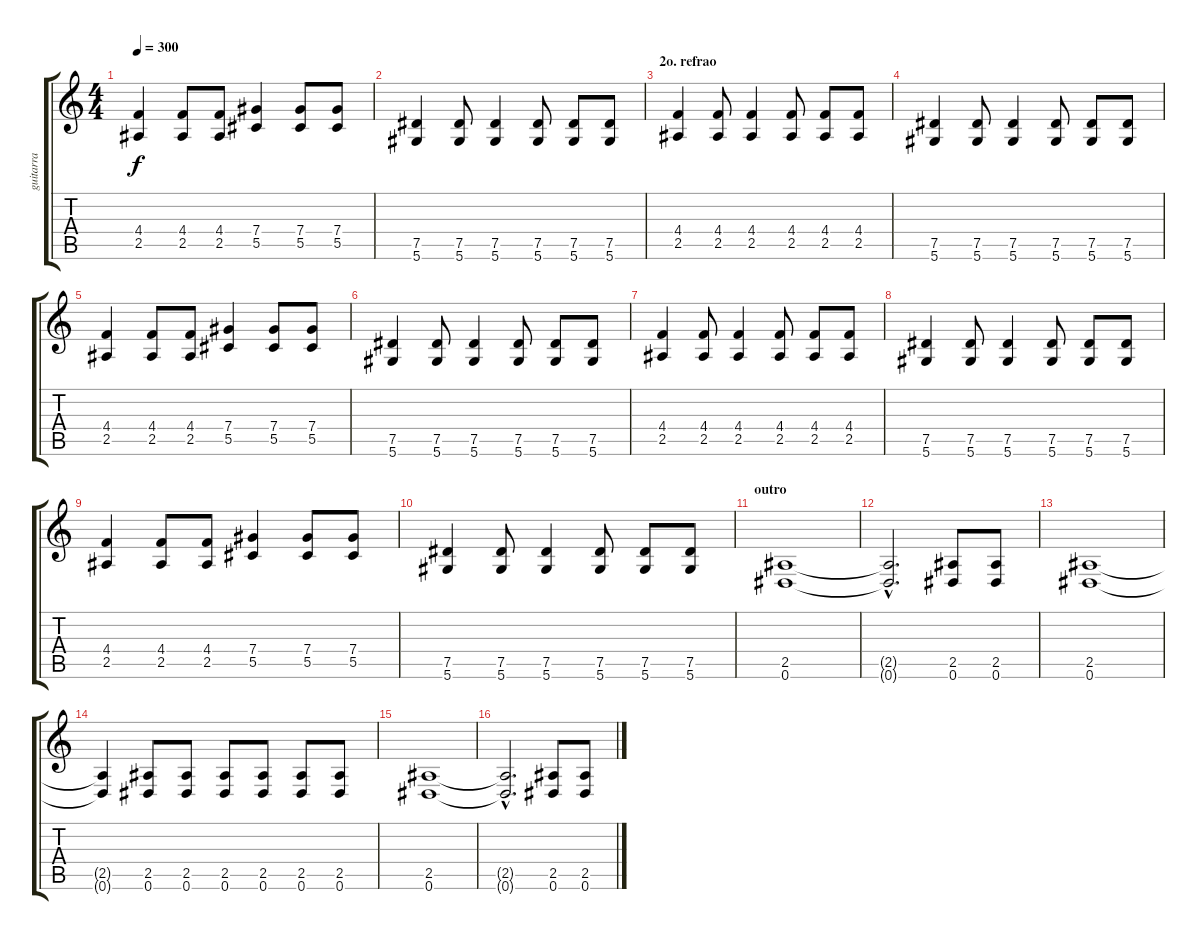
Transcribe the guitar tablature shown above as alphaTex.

\track ("guitarra" "guitarra") {instrument distortionguitar}
\staff {score tabs}
\tuning (Eb4 Bb3 Gb3 Db3 Ab2 Eb2) {hide}
\ts (4 4)
\tempo 300
\clef g2
\ks c
(4.4 2.5).4{dy f} (4.4 2.5).8 (4.4 2.5).8 (7.4 5.5).4 (7.4 5.5).8 (7.4 5.5).8 |
(7.5 5.6).4 (7.5 5.6).8 (7.5 5.6).4 (7.5 5.6).8 (7.5 5.6).8 (7.5 5.6).8 |
\section ("" "2o. refrao")
(4.4 2.5).4 (4.4 2.5).8 (4.4 2.5).4 (4.4 2.5).8 (4.4 2.5).8 (4.4 2.5).8 |
(7.5 5.6).4 (7.5 5.6).8 (7.5 5.6).4 (7.5 5.6).8 (7.5 5.6).8 (7.5 5.6).8 |
(4.4 2.5).4 (4.4 2.5).8 (4.4 2.5).8 (7.4 5.5).4 (7.4 5.5).8 (7.4 5.5).8 |
(7.5 5.6).4 (7.5 5.6).8 (7.5 5.6).4 (7.5 5.6).8 (7.5 5.6).8 (7.5 5.6).8 |
(4.4 2.5).4 (4.4 2.5).8 (4.4 2.5).4 (4.4 2.5).8 (4.4 2.5).8 (4.4 2.5).8 |
(7.5 5.6).4 (7.5 5.6).8 (7.5 5.6).4 (7.5 5.6).8 (7.5 5.6).8 (7.5 5.6).8 |
(4.4 2.5).4 (4.4 2.5).8 (4.4 2.5).8 (7.4 5.5).4 (7.4 5.5).8 (7.4 5.5).8 |
(7.5 5.6).4 (7.5 5.6).8 (7.5 5.6).4 (7.5 5.6).8 (7.5 5.6).8 (7.5 5.6).8 |
\section ("" "outro")
(2.5 0.6).1 |
(2.5{hac t} 0.6{hac t}).2{d} (2.5 0.6).8 (2.5 0.6).8 |
(2.5 0.6).1 |
(2.5{t} 0.6{t}).4 (2.5 0.6).8 (2.5 0.6).8 (2.5 0.6).8 (2.5 0.6).8 (2.5 0.6).8 (2.5 0.6).8 |
(2.5 0.6).1 |
(2.5{hac t} 0.6{hac t}).2{d} (2.5 0.6).8 (2.5 0.6).8
